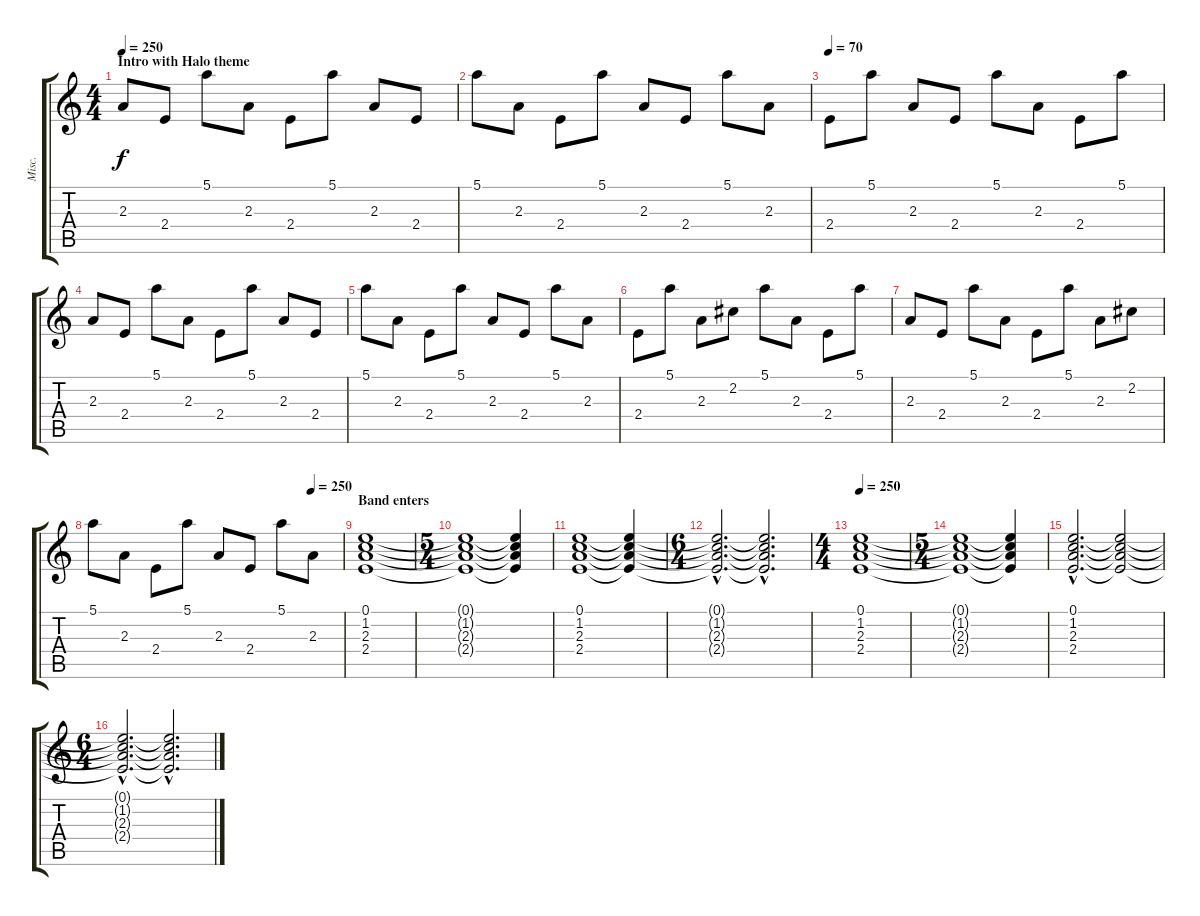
\track ("Misc." "Misc.") {instrument distortionguitar}
\staff {score tabs}
\tuning (E4 B3 G3 D3 A2 E2) {hide}
\ts (4 4)
\section ("" "Intro with Halo theme")
\tempo 250
\tempo 70
\tempo 250
\clef g2
\ks c
2.3.8{dy f volume 0 instrument electricguitarclean} 2.4.8{volume 5} 5.1.8 2.3.8 2.4.8 5.1.8 2.3.8 2.4.8 |
5.1.8 2.3.8 2.4.8 5.1.8 2.3.8 2.4.8 5.1.8 2.3.8 |
\tempo 70
2.4.8 5.1.8 2.3.8 2.4.8 5.1.8 2.3.8 2.4.8 5.1.8 |
2.3.8 2.4.8 5.1.8 2.3.8 2.4.8 5.1.8 2.3.8 2.4.8 |
5.1.8 2.3.8 2.4.8 5.1.8 2.3.8 2.4.8 5.1.8 2.3.8 |
2.4.8 5.1.8 2.3.8 2.2.8 5.1.8 2.3.8 2.4.8 5.1.8 |
2.3.8 2.4.8 5.1.8 2.3.8 2.4.8 5.1.8 2.3.8 2.2.8 |
\tempo (250 0.875)
5.1.8 2.3.8 2.4.8 5.1.8 2.3.8 2.4.8 5.1.8 2.3.8 |
\section ("" "Band enters")
(0.1 1.2 2.3 2.4).1{volume 8 instrument distortionguitar} |
\ts (5 4)
(0.1{t} 1.2{t} 2.3{t} 2.4{t}).1 (0.1{t} 1.2{t} 2.3{t} 2.4{t}).4 |
(0.1 1.2 2.3 2.4).1 (0.1{t} 1.2{t} 2.3{t} 2.4{t}).4 |
\ts (6 4)
(0.1{hac t} 1.2{hac t} 2.3{hac t} 2.4{hac t}).2{d} (0.1{hac t} 1.2{hac t} 2.3{hac t} 2.4{hac t}).2{d} |
\ts (4 4)
\tempo 250
(0.1 1.2 2.3 2.4).1 |
\ts (5 4)
(0.1{t} 1.2{t} 2.3{t} 2.4{t}).1 (0.1{t} 1.2{t} 2.3{t} 2.4{t}).4 |
(0.1{hac} 1.2{hac} 2.3{hac} 2.4{hac}).2{d} (0.1{t} 1.2{t} 2.3{t} 2.4{t}).2 |
\ts (6 4)
(0.1{hac t} 1.2{hac t} 2.3{hac t} 2.4{hac t}).2{d} (0.1{hac t} 1.2{hac t} 2.3{hac t} 2.4{hac t}).2{d}
